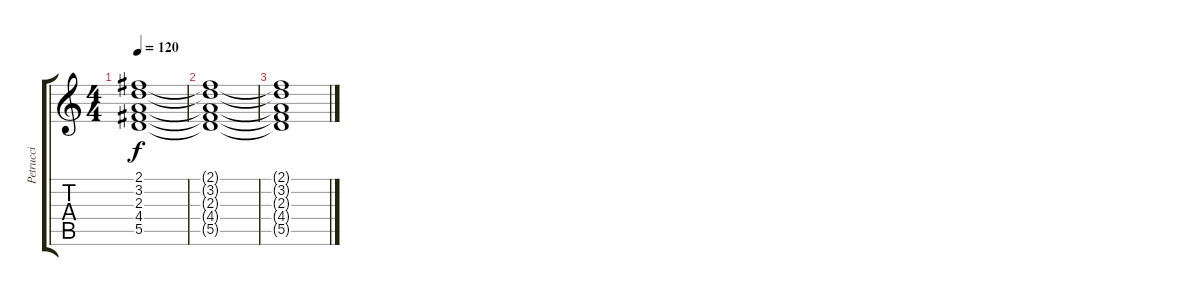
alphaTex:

\track ("Petrucci" "Petrucci") {instrument distortionguitar}
\staff {score tabs}
\tuning (E4 B3 G3 D3 A2 E2) {hide}
\ts (4 4)
\tempo 120
\clef g2
\ks c
(2.1 3.2 2.3 4.4 5.5).1{dy f volume 0} |
(2.1{t} 3.2{t} 2.3{t} 4.4{t} 5.5{t}).1 |
(2.1{t} 3.2{t} 2.3{t} 4.4{t} 5.5{t}).1
